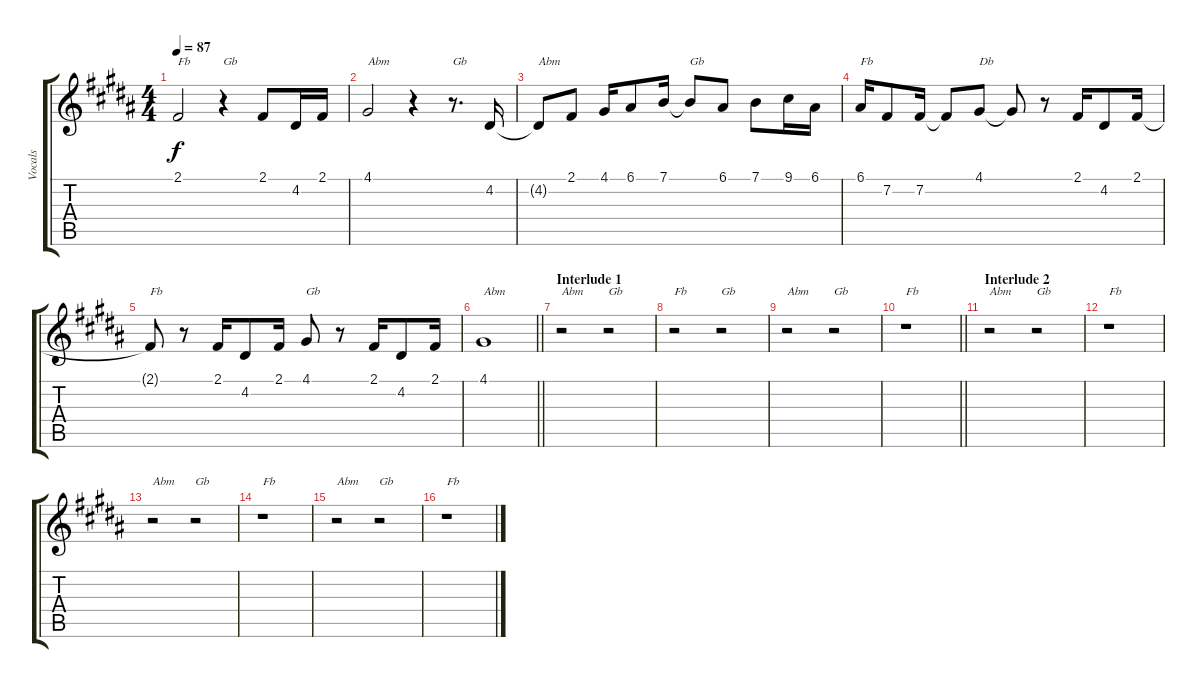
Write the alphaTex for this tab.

\track ("Vocals" "Vocals") {instrument sopranosax}
\staff {score tabs}
\tuning (E4 B3 G3 D3 A2 E2) {hide}
\ts (4 4)
\tempo 87
\clef g2
\ks b
2.1{t}.2{txt "Fb" dy f} r.4{txt "Gb"} 2.1.8 4.2.16 2.1.16 |
4.1.2{txt "Abm"} r.4 r.8{d txt "Gb"} 4.2.16 |
4.2{t}.8{txt "Abm"} 2.1.8 4.1.16 6.1.8 7.1.16 7.1{t}.8{txt "Gb"} 6.1.8 7.1.8 9.1.16 6.1.16 |
6.1.16{txt "Fb"} 7.2.8 7.2.16 7.2{t}.8 4.1.8{txt "Db"} 4.1{t}.8 r.8 2.1.16 4.2.8 2.1.16 |
2.1{t}.8{txt "Fb"} r.8 2.1.16 4.2.8 2.1.16 4.1.8{txt "Gb"} r.8 2.1.16 4.2.8 2.1.16 |
\barLineRight lightlight
4.1.1{txt "Abm"} |
\section ("" "Interlude 1")
r.2{txt "Abm"} r.2{txt "Gb"} |
r.2{txt "Fb"} r.2{txt "Gb"} |
r.2{txt "Abm"} r.2{txt "Gb"} |
\barLineRight lightlight
r.1{txt "Fb"} |
\section ("" "Interlude 2")
r.2{txt "Abm"} r.2{txt "Gb"} |
r.1{txt "Fb"} |
r.2{txt "Abm"} r.2{txt "Gb"} |
r.1{txt "Fb"} |
r.2{txt "Abm"} r.2{txt "Gb"} |
r.1{txt "Fb"}
